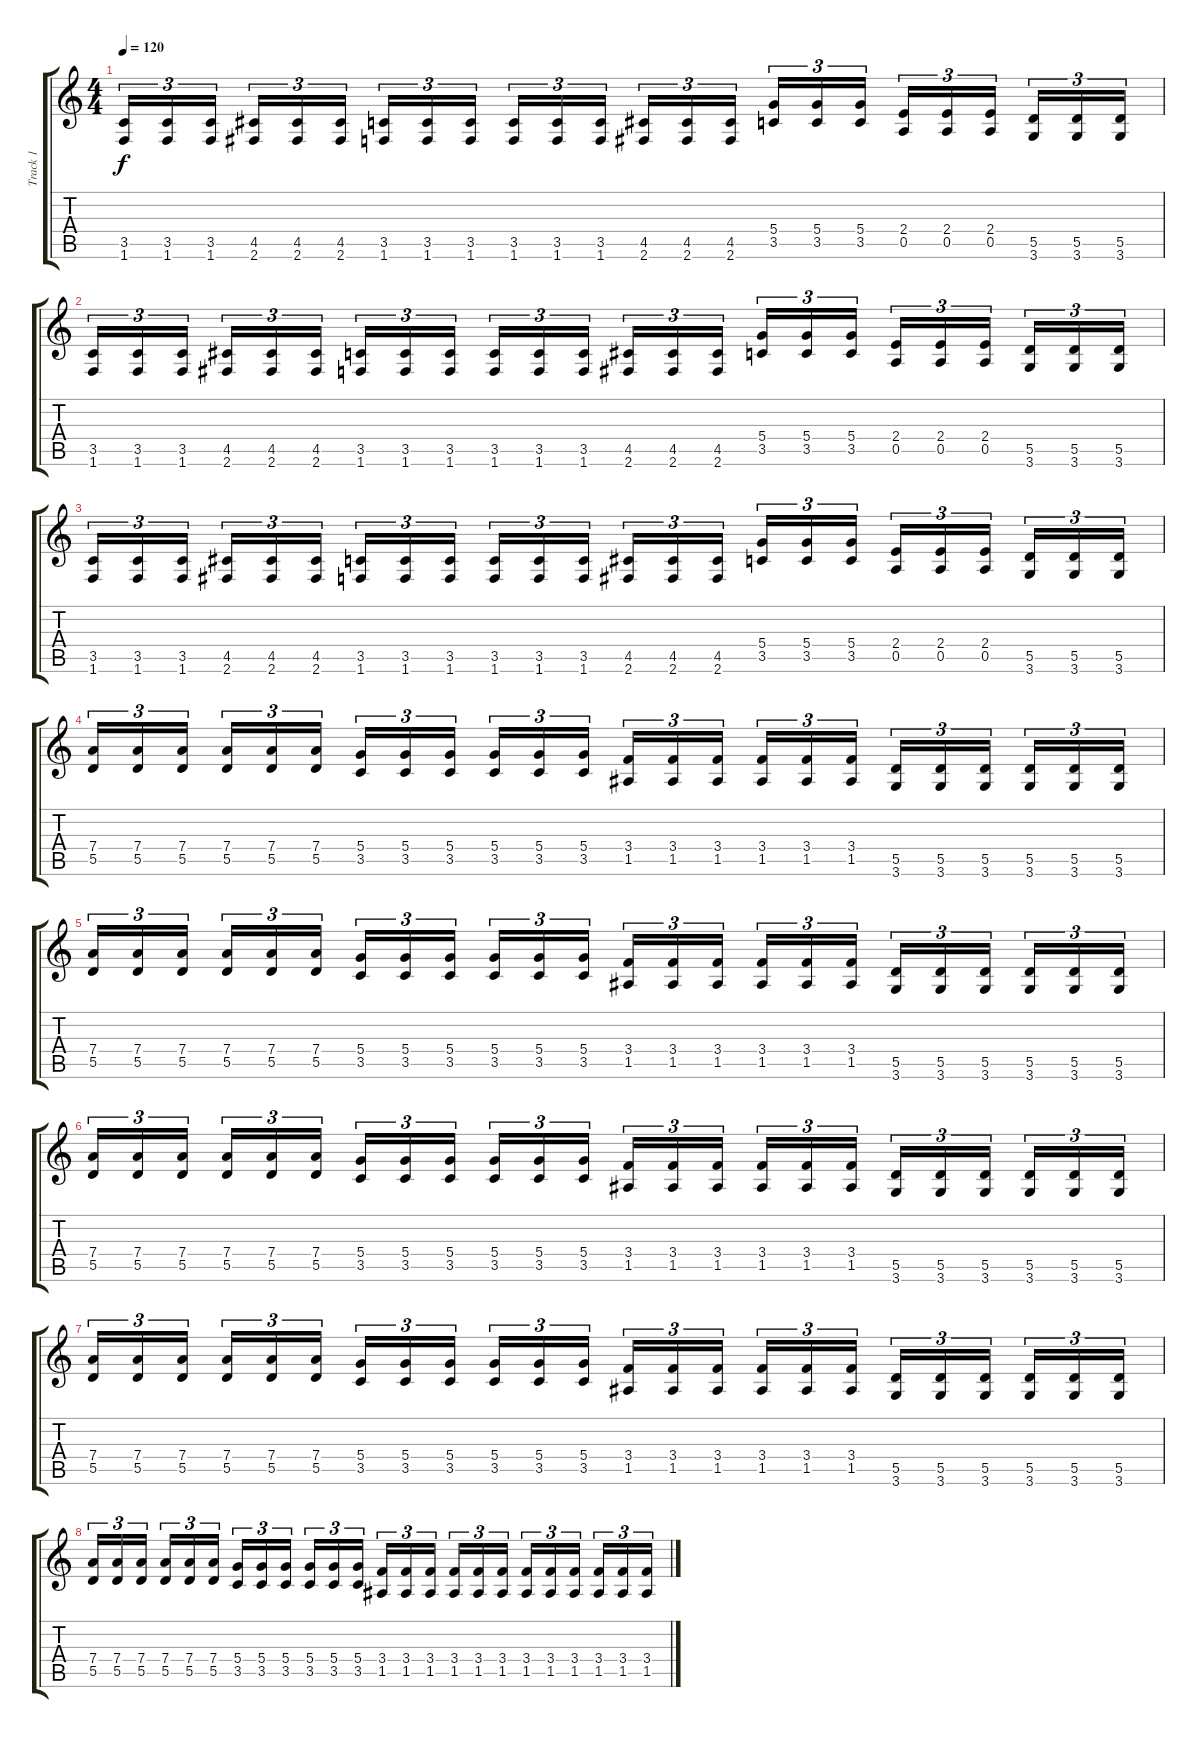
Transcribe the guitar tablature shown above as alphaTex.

\track ("Track 1" "Track 1") {instrument distortionguitar}
\staff {score tabs}
\tuning (E4 B3 G3 D3 A2 E2) {hide}
\ts (4 4)
\tempo 120
\clef g2
\ks c
(3.5 1.6).16{tu (3 2) dy f} (3.5 1.6).16{tu (3 2)} (3.5 1.6).16{tu (3 2)} (4.5 2.6).16{tu (3 2)} (4.5 2.6).16{tu (3 2)} (4.5 2.6).16{tu (3 2)} (3.5 1.6).16{tu (3 2)} (3.5 1.6).16{tu (3 2)} (3.5 1.6).16{tu (3 2)} (3.5 1.6).16{tu (3 2)} (3.5 1.6).16{tu (3 2)} (3.5 1.6).16{tu (3 2)} (4.5 2.6).16{tu (3 2)} (4.5 2.6).16{tu (3 2)} (4.5 2.6).16{tu (3 2)} (5.4 3.5).16{tu (3 2)} (5.4 3.5).16{tu (3 2)} (5.4 3.5).16{tu (3 2)} (2.4 0.5).16{tu (3 2)} (2.4 0.5).16{tu (3 2)} (2.4 0.5).16{tu (3 2)} (5.5 3.6).16{tu (3 2)} (5.5 3.6).16{tu (3 2)} (5.5 3.6).16{tu (3 2)} |
(3.5 1.6).16{tu (3 2)} (3.5 1.6).16{tu (3 2)} (3.5 1.6).16{tu (3 2)} (4.5 2.6).16{tu (3 2)} (4.5 2.6).16{tu (3 2)} (4.5 2.6).16{tu (3 2)} (3.5 1.6).16{tu (3 2)} (3.5 1.6).16{tu (3 2)} (3.5 1.6).16{tu (3 2)} (3.5 1.6).16{tu (3 2)} (3.5 1.6).16{tu (3 2)} (3.5 1.6).16{tu (3 2)} (4.5 2.6).16{tu (3 2)} (4.5 2.6).16{tu (3 2)} (4.5 2.6).16{tu (3 2)} (5.4 3.5).16{tu (3 2)} (5.4 3.5).16{tu (3 2)} (5.4 3.5).16{tu (3 2)} (2.4 0.5).16{tu (3 2)} (2.4 0.5).16{tu (3 2)} (2.4 0.5).16{tu (3 2)} (5.5 3.6).16{tu (3 2)} (5.5 3.6).16{tu (3 2)} (5.5 3.6).16{tu (3 2)} |
(3.5 1.6).16{tu (3 2)} (3.5 1.6).16{tu (3 2)} (3.5 1.6).16{tu (3 2)} (4.5 2.6).16{tu (3 2)} (4.5 2.6).16{tu (3 2)} (4.5 2.6).16{tu (3 2)} (3.5 1.6).16{tu (3 2)} (3.5 1.6).16{tu (3 2)} (3.5 1.6).16{tu (3 2)} (3.5 1.6).16{tu (3 2)} (3.5 1.6).16{tu (3 2)} (3.5 1.6).16{tu (3 2)} (4.5 2.6).16{tu (3 2)} (4.5 2.6).16{tu (3 2)} (4.5 2.6).16{tu (3 2)} (5.4 3.5).16{tu (3 2)} (5.4 3.5).16{tu (3 2)} (5.4 3.5).16{tu (3 2)} (2.4 0.5).16{tu (3 2)} (2.4 0.5).16{tu (3 2)} (2.4 0.5).16{tu (3 2)} (5.5 3.6).16{tu (3 2)} (5.5 3.6).16{tu (3 2)} (5.5 3.6).16{tu (3 2)} |
(7.4 5.5).16{tu (3 2)} (7.4 5.5).16{tu (3 2)} (7.4 5.5).16{tu (3 2)} (7.4 5.5).16{tu (3 2)} (7.4 5.5).16{tu (3 2)} (7.4 5.5).16{tu (3 2)} (5.4 3.5).16{tu (3 2)} (5.4 3.5).16{tu (3 2)} (5.4 3.5).16{tu (3 2)} (5.4 3.5).16{tu (3 2)} (5.4 3.5).16{tu (3 2)} (5.4 3.5).16{tu (3 2)} (3.4 1.5).16{tu (3 2)} (3.4 1.5).16{tu (3 2)} (3.4 1.5).16{tu (3 2)} (3.4 1.5).16{tu (3 2)} (3.4 1.5).16{tu (3 2)} (3.4 1.5).16{tu (3 2)} (5.5 3.6).16{tu (3 2)} (5.5 3.6).16{tu (3 2)} (5.5 3.6).16{tu (3 2)} (5.5 3.6).16{tu (3 2)} (5.5 3.6).16{tu (3 2)} (5.5 3.6).16{tu (3 2)} |
(7.4 5.5).16{tu (3 2)} (7.4 5.5).16{tu (3 2)} (7.4 5.5).16{tu (3 2)} (7.4 5.5).16{tu (3 2)} (7.4 5.5).16{tu (3 2)} (7.4 5.5).16{tu (3 2)} (5.4 3.5).16{tu (3 2)} (5.4 3.5).16{tu (3 2)} (5.4 3.5).16{tu (3 2)} (5.4 3.5).16{tu (3 2)} (5.4 3.5).16{tu (3 2)} (5.4 3.5).16{tu (3 2)} (3.4 1.5).16{tu (3 2)} (3.4 1.5).16{tu (3 2)} (3.4 1.5).16{tu (3 2)} (3.4 1.5).16{tu (3 2)} (3.4 1.5).16{tu (3 2)} (3.4 1.5).16{tu (3 2)} (5.5 3.6).16{tu (3 2)} (5.5 3.6).16{tu (3 2)} (5.5 3.6).16{tu (3 2)} (5.5 3.6).16{tu (3 2)} (5.5 3.6).16{tu (3 2)} (5.5 3.6).16{tu (3 2)} |
(7.4 5.5).16{tu (3 2)} (7.4 5.5).16{tu (3 2)} (7.4 5.5).16{tu (3 2)} (7.4 5.5).16{tu (3 2)} (7.4 5.5).16{tu (3 2)} (7.4 5.5).16{tu (3 2)} (5.4 3.5).16{tu (3 2)} (5.4 3.5).16{tu (3 2)} (5.4 3.5).16{tu (3 2)} (5.4 3.5).16{tu (3 2)} (5.4 3.5).16{tu (3 2)} (5.4 3.5).16{tu (3 2)} (3.4 1.5).16{tu (3 2)} (3.4 1.5).16{tu (3 2)} (3.4 1.5).16{tu (3 2)} (3.4 1.5).16{tu (3 2)} (3.4 1.5).16{tu (3 2)} (3.4 1.5).16{tu (3 2)} (5.5 3.6).16{tu (3 2)} (5.5 3.6).16{tu (3 2)} (5.5 3.6).16{tu (3 2)} (5.5 3.6).16{tu (3 2)} (5.5 3.6).16{tu (3 2)} (5.5 3.6).16{tu (3 2)} |
(7.4 5.5).16{tu (3 2)} (7.4 5.5).16{tu (3 2)} (7.4 5.5).16{tu (3 2)} (7.4 5.5).16{tu (3 2)} (7.4 5.5).16{tu (3 2)} (7.4 5.5).16{tu (3 2)} (5.4 3.5).16{tu (3 2)} (5.4 3.5).16{tu (3 2)} (5.4 3.5).16{tu (3 2)} (5.4 3.5).16{tu (3 2)} (5.4 3.5).16{tu (3 2)} (5.4 3.5).16{tu (3 2)} (3.4 1.5).16{tu (3 2)} (3.4 1.5).16{tu (3 2)} (3.4 1.5).16{tu (3 2)} (3.4 1.5).16{tu (3 2)} (3.4 1.5).16{tu (3 2)} (3.4 1.5).16{tu (3 2)} (5.5 3.6).16{tu (3 2)} (5.5 3.6).16{tu (3 2)} (5.5 3.6).16{tu (3 2)} (5.5 3.6).16{tu (3 2)} (5.5 3.6).16{tu (3 2)} (5.5 3.6).16{tu (3 2)} |
(7.4 5.5).16{tu (3 2)} (7.4 5.5).16{tu (3 2)} (7.4 5.5).16{tu (3 2)} (7.4 5.5).16{tu (3 2)} (7.4 5.5).16{tu (3 2)} (7.4 5.5).16{tu (3 2)} (5.4 3.5).16{tu (3 2)} (5.4 3.5).16{tu (3 2)} (5.4 3.5).16{tu (3 2)} (5.4 3.5).16{tu (3 2)} (5.4 3.5).16{tu (3 2)} (5.4 3.5).16{tu (3 2)} (3.4 1.5).16{tu (3 2)} (3.4 1.5).16{tu (3 2)} (3.4 1.5).16{tu (3 2)} (3.4 1.5).16{tu (3 2)} (3.4 1.5).16{tu (3 2)} (3.4 1.5).16{tu (3 2)} (3.4 1.5).16{tu (3 2)} (3.4 1.5).16{tu (3 2)} (3.4 1.5).16{tu (3 2)} (3.4 1.5).16{tu (3 2)} (3.4 1.5).16{tu (3 2)} (3.4 1.5).16{tu (3 2)}
